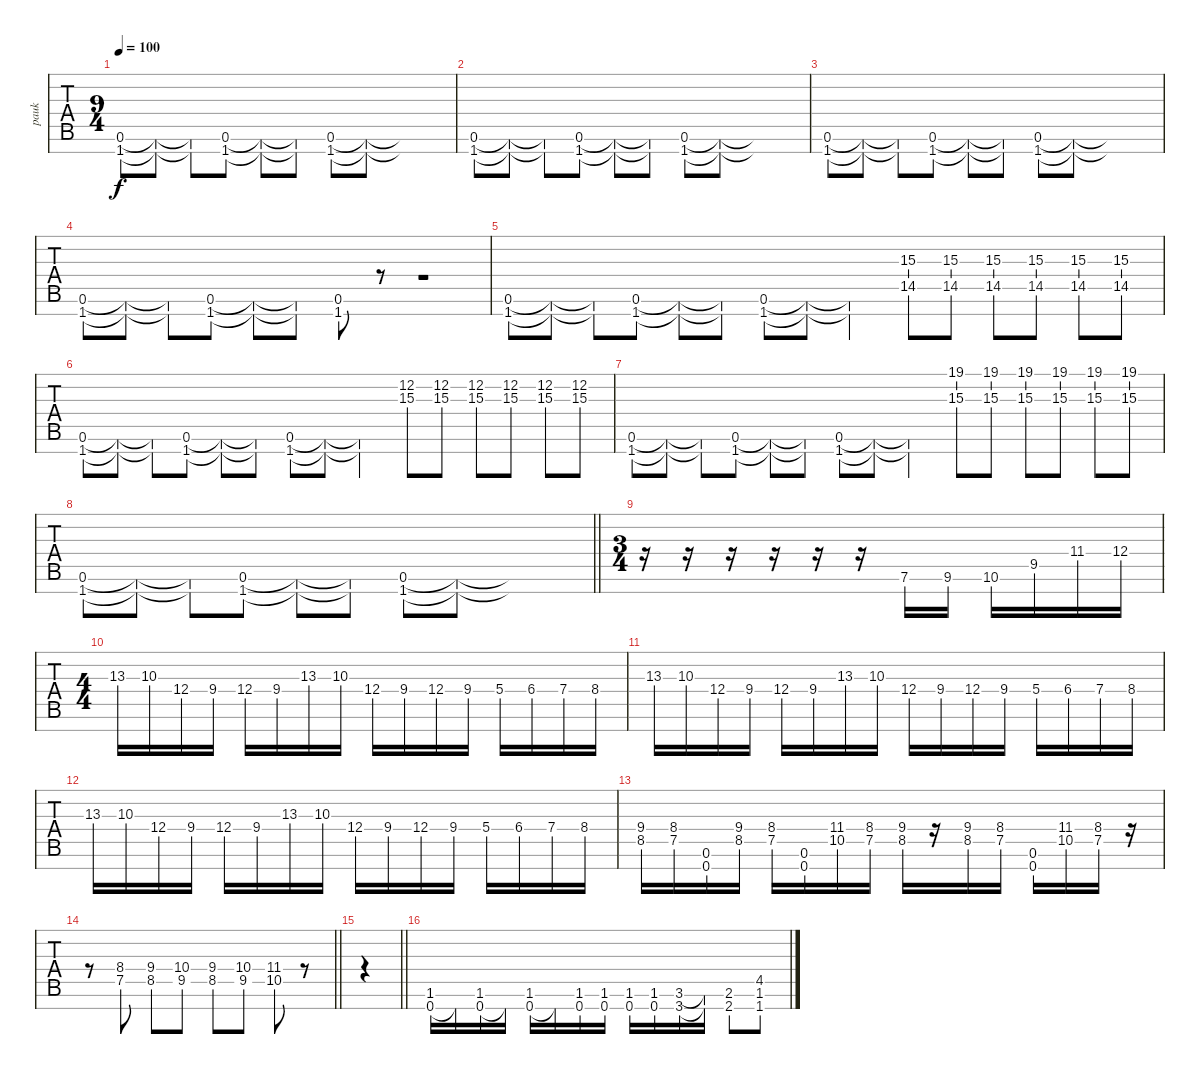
\track ("pauk" "pauk") {instrument overdrivenguitar}
\staff {tabs}
\tuning (E4 B3 G3 D3 A2 E2 A1) {hide}
\ts (9 4)
\section ("" "")
\tempo 100
\clef f4
\ks c
(0.6 1.7).8{dy f} (0.6{t} 1.7{t}).8 (0.6{t} 1.7{t}).8 (0.6 1.7).8 (0.6{t} 1.7{t}).8 (0.6{t} 1.7{t}).8 (0.6 1.7).8 (0.6{t} 1.7{t}).8 (0.6{t} 1.7{t}).1 |
(0.6 1.7).8 (0.6{t} 1.7{t}).8 (0.6{t} 1.7{t}).8 (0.6 1.7).8 (0.6{t} 1.7{t}).8 (0.6{t} 1.7{t}).8 (0.6 1.7).8 (0.6{t} 1.7{t}).8 (0.6{t} 1.7{t}).1 |
(0.6 1.7).8 (0.6{t} 1.7{t}).8 (0.6{t} 1.7{t}).8 (0.6 1.7).8 (0.6{t} 1.7{t}).8 (0.6{t} 1.7{t}).8 (0.6 1.7).8 (0.6{t} 1.7{t}).8 (0.6{t} 1.7{t}).1 |
(0.6 1.7).8 (0.6{t} 1.7{t}).8 (0.6{t} 1.7{t}).8 (0.6 1.7).8 (0.6{t} 1.7{t}).8 (0.6{t} 1.7{t}).8 (0.6 1.7).8 r.8 r.1 |
(0.6 1.7).8 (0.6{t} 1.7{t}).8 (0.6{t} 1.7{t}).8 (0.6 1.7).8 (0.6{t} 1.7{t}).8 (0.6{t} 1.7{t}).8 (0.6 1.7).8 (0.6{t} 1.7{t}).8 (0.6{t} 1.7{t}).2 (15.3 14.5).8 (15.3 14.5).8 (15.3 14.5).8 (15.3 14.5).8 (15.3 14.5).8 (15.3 14.5).8 |
(0.6 1.7).8 (0.6{t} 1.7{t}).8 (0.6{t} 1.7{t}).8 (0.6 1.7).8 (0.6{t} 1.7{t}).8 (0.6{t} 1.7{t}).8 (0.6 1.7).8 (0.6{t} 1.7{t}).8 (0.6{t} 1.7{t}).2 (12.2 15.3).8 (12.2 15.3).8 (12.2 15.3).8 (12.2 15.3).8 (12.2 15.3).8 (12.2 15.3).8 |
(0.6 1.7).8 (0.6{t} 1.7{t}).8 (0.6{t} 1.7{t}).8 (0.6 1.7).8 (0.6{t} 1.7{t}).8 (0.6{t} 1.7{t}).8 (0.6 1.7).8 (0.6{t} 1.7{t}).8 (0.6{t} 1.7{t}).2 (19.1 15.3).8 (19.1 15.3).8 (19.1 15.3).8 (19.1 15.3).8 (19.1 15.3).8 (19.1 15.3).8 |
\barLineRight lightlight
(0.6 1.7).8 (0.6{t} 1.7{t}).8 (0.6{t} 1.7{t}).8 (0.6 1.7).8 (0.6{t} 1.7{t}).8 (0.6{t} 1.7{t}).8 (0.6 1.7).8 (0.6{t} 1.7{t}).8 (0.6{t} 1.7{t}).1 |
\ts (3 4)
\section ("" "")
r.16 r.16 r.16 r.16 r.16 r.16 7.6.16 9.6.16 10.6.16 9.5.16 11.4.16 12.4.16 |
\ts (4 4)
13.3.16 10.3.16 12.4.16 9.4.16 12.4.16 9.4.16 13.3.16 10.3.16 12.4.16 9.4.16 12.4.16 9.4.16 5.4.16 6.4.16 7.4.16 8.4.16 |
13.3.16 10.3.16 12.4.16 9.4.16 12.4.16 9.4.16 13.3.16 10.3.16 12.4.16 9.4.16 12.4.16 9.4.16 5.4.16 6.4.16 7.4.16 8.4.16 |
13.3.16 10.3.16 12.4.16 9.4.16 12.4.16 9.4.16 13.3.16 10.3.16 12.4.16 9.4.16 12.4.16 9.4.16 5.4.16 6.4.16 7.4.16 8.4.16 |
(9.4 8.5).16 (8.4 7.5).16 (0.6 0.7).16 (9.4 8.5).16 (8.4 7.5).16 (0.6 0.7).16 (11.4 10.5).16 (8.4 7.5).16 (9.4 8.5).16 r.16 (9.4 8.5).16 (8.4 7.5).16 (0.6 0.7).16 (11.4 10.5).16 (8.4 7.5).16 r.16 |
\barLineRight lightlight
r.8 (8.4 7.5).8 (9.4 8.5).8 (10.4 9.5).8 (9.4 8.5).8 (10.4 9.5).8 (11.4 10.5).8 r.8 |
\section ("" " ")
\barLineRight lightlight
|
\section ("" " ")
(1.6 0.7).16 0.7{t}.16 (1.6 0.7).16 0.7{t}.16 (1.6 0.7).16 0.7{t}.16 (1.6 0.7).16 (1.6 0.7).16 (1.6 0.7).16 (1.6 0.7).16 (3.6 3.7).16 (3.6{t} 3.7{t}).16 (2.6 2.7).8 (4.5 1.6 1.7).8
